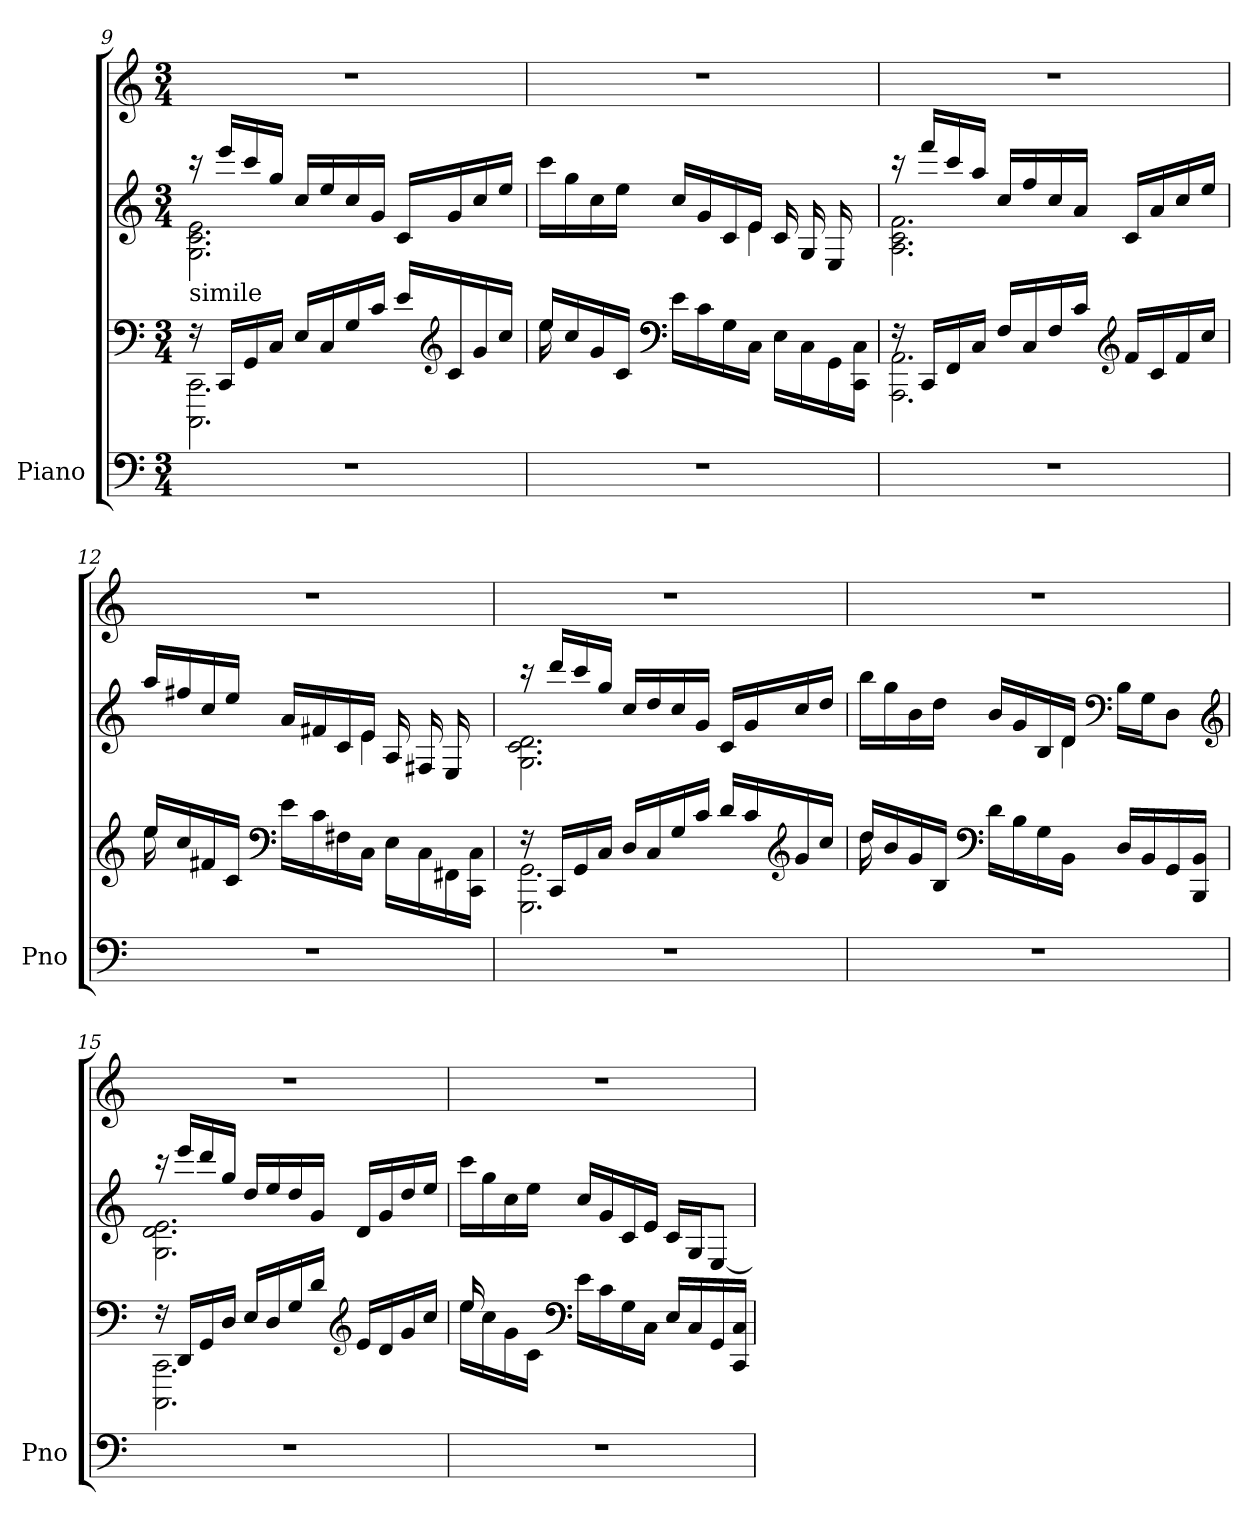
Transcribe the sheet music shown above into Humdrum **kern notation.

**kern	**kern	**kern	**kern
*part1	*part1	*part1	*part1
*staff4	*staff3	*staff2	*staff1
*I"Piano	*	*	*
*I'Pno	*	*	*
*clefF4	*clefF4	*clefG2	*clefG2
*k[]	*k[]	*k[]	*k[]
*C:	*C:	*C:	*C:
*M3/4	*M3/4	*M3/4	*M3/4
=9	=9	=9	=9
*	*^	*^	*
!	!	!	!LO:TX:b:t=simile	!	!
2.r	2.CCC\ 2.CC\	16rF	16rccc	2.G\ 2.c\ 2.e\	2.r
.	.	16CC/LL	16eee/LL	.	.
.	.	16GG/	16ccc/	.	.
.	.	16C/JJ	16gg/JJ	.	.
.	.	16E/LL	16cc/LL	.	.
.	.	16C/	16ee/	.	.
.	.	16G/	16cc/	.	.
.	.	16c/JJ	16g/JJ	.	.
.	.	16e/LL	16c/LL	.	.
*	*clefG2	*	*	*	*
.	.	16c/	16g/	.	.
.	.	16g/	16cc/	.	.
.	.	16cc/JJ	16ee/JJ	.	.
!!LO:PB:g=z
=10	=10	=10	=10	=10	=10
*	*	*^	*	*	*
2.r	16ee\	8.ryy	16ee/LL	16ccc\LL	4..ryy	2.r
.	8.ryy	.	16cc/	16gg\	.	.
.	.	.	16g/	16cc\	.	.
.	.	16ryy@	16c/JJ	16ee\JJ	.	.
*	*clefF4	*	*	*	*	*
.	2ryy	16ryy@	16e\LL	16cc/LL	.	.
.	.	16ryy@	16c\	16g/	.	.
.	.	16ryy@	16G\	16c/	.	.
.	.	16ryy@	16C\JJ	16e/JJ	4e\	.
.	.	16ryy@	16E\LL	16c/LL	.	.
.	.	16ryy@	16C\	16G/	.	.
.	.	16ryy@	16GG\	16E/	.	.
.	.	16C/JJ	16CC\ 16C\JJ	16ryy	16ryy	.
*	*	*v	*v	*	*	*
=11	=11	=11	=11	=11	=11
2.r	2.AAA\ 2.AA\	16rF	16rccc	2.A\ 2.c\ 2.f\	2.r
.	.	16CC/LL	16fff/LL	.	.
.	.	16FF/	16ccc/	.	.
.	.	16C/JJ	16aa/JJ	.	.
.	.	16F/LL	16cc/LL	.	.
.	.	16C/	16ff/	.	.
.	.	16F/	16cc/	.	.
.	.	16c/JJ	16a/JJ	.	.
*	*clefG2	*	*	*	*
.	.	16f/LL	16c/LL	.	.
.	.	16c/	16a/	.	.
.	.	16f/	16cc/	.	.
.	.	16cc/JJ	16ee/JJ	.	.
=12	=12	=12	=12	=12	=12
*	*	*^	*	*	*
2.r	16ee\	8.ryy	16ee/LL	16aa/LL	4..ryy	2.r
.	8.ryy	.	16cc/	16ff#X/	.	.
.	.	.	16f#X/	16cc/	.	.
.	.	16ryy@	16c/JJ	16ee/JJ	.	.
*	*clefF4	*	*	*	*	*
.	2ryy	16ryy@	16e\LL	16a/LL	.	.
.	.	16ryy@	16c\	16f#X/	.	.
.	.	16ryy@	16F#X\	16c/	.	.
.	.	16ryy@	16C\JJ	16e/JJ	4e\	.
.	.	16ryy@	16E\LL	16A/LL	.	.
.	.	16ryy@	16C\	16F#X/	.	.
.	.	16ryy@	16FF#X\	16E/	.	.
.	.	16C/JJ	16CC\ 16C\JJ	16ryy	16ryy	.
*	*	*v	*v	*	*	*
!!LO:LB:g=z
=13	=13	=13	=13	=13	=13
2.r	2.GGG\ 2.GG\	16rF	16rccc	2.G\ 2.c\ 2.d\	2.r
.	.	16CC/LL	16ddd/LL	.	.
.	.	16GG/	16ccc/	.	.
.	.	16C/JJ	16gg/JJ	.	.
.	.	16D/LL	16cc/LL	.	.
.	.	16C/	16dd/	.	.
.	.	16G/	16cc/	.	.
.	.	16c/JJ	16g/JJ	.	.
.	.	16d/LL	16c/LL	.	.
.	.	16c/	16g/	.	.
*	*clefG2	*	*	*	*
.	.	16g/	16cc/	.	.
.	.	16cc/JJ	16dd/JJ	.	.
=14	=14	=14	=14	=14	=14
2.r	16dd\	16dd/LL	16bb\LL	4..ryy	2.r
.	8.ryy	16b/	16gg\	.	.
.	.	16g/	16b\	.	.
.	.	16B/JJ	16dd\JJ	.	.
*	*clefF4	*	*	*	*
.	2ryy	16d\LL	16b/LL	.	.
.	.	16B\	16g/	.	.
.	.	16G\	16B/	.	.
.	.	16BB\JJ	16d/JJ	4d\	.
*	*	*	*clefF4	*	*
.	.	16D/LL	16B\LL	.	.
.	.	16BB/	16G\J	.	.
.	.	16GG/	8D\J	.	.
.	.	16BBB/ 16BB/JJ	.	16ryy	.
*	*	*	*clefG2	*	*
=15	=15	=15	=15	=15	=15
2.r	2.CCC\ 2.CC\	16rF	16rccc	2.G\ 2.d\ 2.e\	2.r
.	.	16DD/LL	16eee/LL	.	.
.	.	16GG/	16ddd/	.	.
.	.	16D/JJ	16gg/JJ	.	.
.	.	16E/LL	16dd/LL	.	.
.	.	16D/	16ee/	.	.
.	.	16G/	16dd/	.	.
.	.	16d/JJ	16g/JJ	.	.
*	*clefG2	*	*	*	*
.	.	16e/LL	16d/LL	.	.
.	.	16d/	16g/	.	.
.	.	16g/	16dd/	.	.
.	.	16cc/JJ	16ee/JJ	.	.
!!LO:LB:g=z
=16	=16	=16	=16	=16	=16
2.r	16ee/	16ee\LL	16ccc\LL	4ryy	2.r
.	8.ryy	16cc\	16gg\	.	.
.	.	16g\	16cc\	.	.
.	.	16c\JJ	16ee\JJ	.	.
*	*clefF4	*	*	*	*
.	2ryy	16e\LL	8.ryy	16cc/LL	.
.	.	16c\	.	16g/	.
.	.	16G\	.	16c/	.
.	.	16C\JJ	4e/	16e/JJ	.
.	.	16E/LL	.	16c/LL	.
.	.	16C/	.	16G/J	.
.	.	16GG/	.	[8E/J	.
.	.	16CC/ 16C/JJ	16ryy	.	.
*	*v	*v	*	*	*
*	*	*v	*v	*
=	=	=	=
*-	*-	*-	*-
